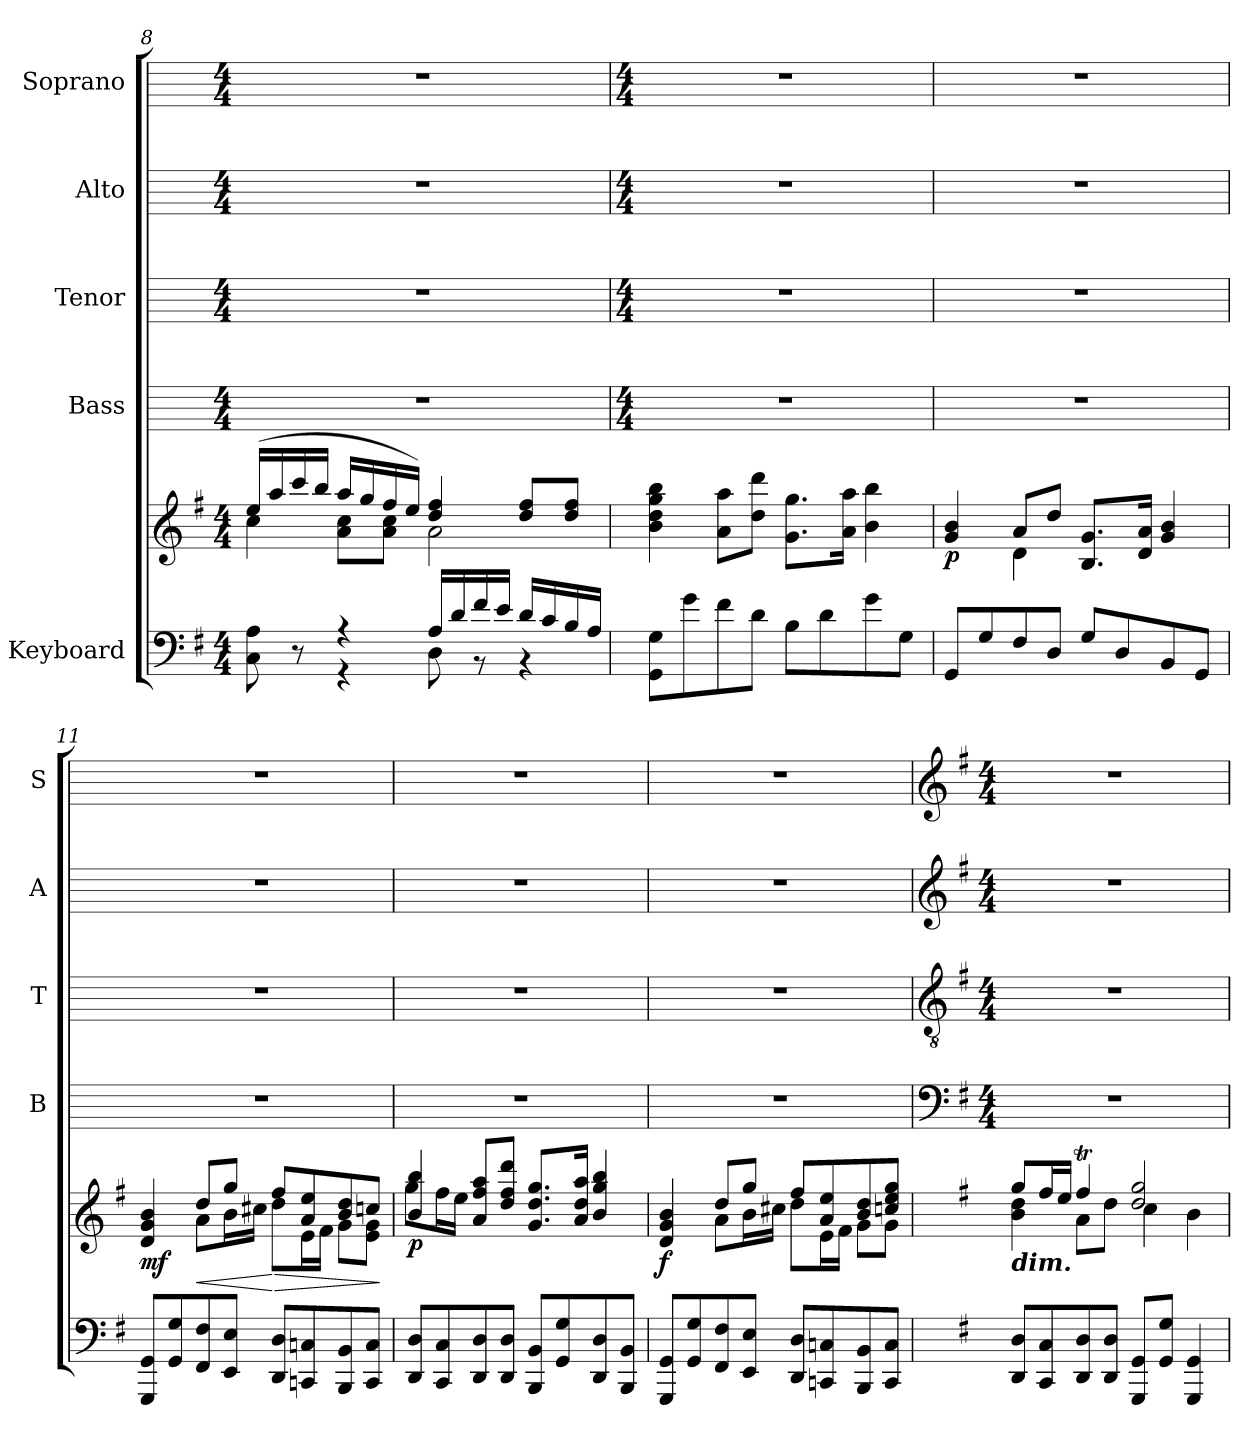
**kern	**kern	**dynam	**kern	**kern	**kern	**kern
*part5	*part5	*part5	*part4	*part3	*part2	*part1
*staff6	*staff5	*staff5/6	*staff4	*staff3	*staff2	*staff1
*I"Keyboard	*	*	*I"Bass	*I"Tenor	*I"Alto	*I"Soprano
*	*	*	*I'B	*I'T	*I'A	*I'S
*clefF4	*clefG2	*	*	*	*	*
*k[f#]	*k[f#]	*	*	*	*	*
*G:	*G:	*	*	*	*	*
*M4/4	*M4/4	*	*M4/4	*M4/4	*M4/4	*M4/4
=8	=8	=8	=8	=8	=8	=8
*^	*^	*	*	*	*	*
8C\ 8A\	4ryy	(>16ee/LL	4cc\	.	1r	1r	1r	1r
.	.	16aa/	.	.	.	.	.	.
8r	.	16ccc/	.	.	.	.	.	.
.	.	16bb/JJ	.	.	.	.	.	.
4r	4r	16aa/LL	8a\ 8cc\L	.	.	.	.	.
.	.	16gg/	.	.	.	.	.	.
.	.	16ff#/	8a\ 8cc\J	.	.	.	.	.
.	.	16ee/JJ)	.	.	.	.	.	.
16A/LL	8D	4dd/ 4ff#/	2a\	.	.	.	.	.
16d/	.	.	.	.	.	.	.	.
16f#/	8r	.	.	.	.	.	.	.
16e/JJ	.	.	.	.	.	.	.	.
16d/LL	4r	8dd/ 8ff#/L	.	.	.	.	.	.
16c/	.	.	.	.	.	.	.	.
16B/	.	8dd/ 8ff#/J	.	.	.	.	.	.
16A/JJ	.	.	.	.	.	.	.	.
*v	*v	*	*	*	*	*	*	*
!!LO:LB:g=z
=9	=9	=9	=9	=9	=9	=9	=9
*	*	*	*	*M4/4	*M4/4	*M4/4	*M4/4
8GG\ 8G\L	4b\ 4dd\ 4gg\ 4bb\	2ryy	.	1r	1r	1r	1r
8g\	.	.	.	.	.	.	.
8f#\	8a\ 8aa\L	.	.	.	.	.	.
8d\J	8dd\ 8ddd\J	.	.	.	.	.	.
8B\L	8.g\ 8.gg\L	2ryy	.	.	.	.	.
8d\	.	.	.	.	.	.	.
.	16a\ 16aa\J	.	.	.	.	.	.
8g\	4b\ 4bb\	.	.	.	.	.	.
8G\J	.	.	.	.	.	.	.
=10	=10	=10	=10	=10	=10	=10	=10
!	!	!	!LO:DY:b	!	!	!	!
8GGL	4g/ 4b/	4ryy	p	1r	1r	1r	1r
8G	.	.	.	.	.	.	.
8F#	8a/L	4d\	.	.	.	.	.
8DJ	8dd/J	.	.	.	.	.	.
8GL	8.B/ 8.g/L	2ryy	.	.	.	.	.
8D	.	.	.	.	.	.	.
.	16d/ 16a/J	.	.	.	.	.	.
8BB	4g/ 4b/	.	.	.	.	.	.
8GGJ	.	.	.	.	.	.	.
=11	=11	=11	=11	=11	=11	=11	=11
!	!	!	!LO:DY:b	!	!	!	!
8GGG 8GGL	4d/ 4g/ 4b/	4ryy	mf	1r	1r	1r	1r
8GG 8G	.	.	.	.	.	.	.
!	!	!	!LO:HP:b	!	!	!	!
8FF# 8F#	8dd/L	8a\L	<	.	.	.	.
8EE 8EJ	8gg/J	16b\L	.	.	.	.	.
.	.	16cc#X\JJ	.	.	.	.	.
!	!	!	!LO:HP:n=1:b	!	!	!	!
8DD 8DL	8ff#/L	8dd\L	[ >	.	.	.	.
8CCn 8Cn	8a/ 8ee/	16e\L	.	.	.	.	.
.	.	16f#\JJ	.	.	.	.	.
8BBB 8BB	8b/ 8dd/	8g\L	.	.	.	.	.
8CC 8CJ	8ccn/J	8e\ 8g\J	.	.	.	.	.
*	*v	*v	*	*	*	*	*
.	.	]	.	.	.	.
=12	=12	=12	=12	=12	=12	=12
*	*^	*	*	*	*	*
!	!	!	!LO:DY:b	!	!	!	!
8DD 8DL	4b/ 4bb/	8gg\L	p	1r	1r	1r	1r
8CC 8C	.	16ff#\L	.	.	.	.	.
.	.	16ee\JJ	.	.	.	.	.
8DD 8D	8a/ 8ff#/ 8aa/L	4ryy	.	.	.	.	.
8DD 8DJ	8dd/ 8ff#/ 8ddd/J	.	.	.	.	.	.
8BBB 8BBL	8.g/ 8.dd/ 8.gg/L	2ryy	.	.	.	.	.
8GG 8G	.	.	.	.	.	.	.
.	16a/ 16dd/ 16aa/J	.	.	.	.	.	.
8DD 8D	4b/ 4gg/ 4bb/	.	.	.	.	.	.
8BBB 8BBJ	.	.	.	.	.	.	.
=13	=13	=13	=13	=13	=13	=13	=13
!	!	!	!LO:DY:b	!	!	!	!
8GGG 8GGL	4d/ 4g/ 4b/	4ryy	f	1r	1r	1r	1r
8GG 8G	.	.	.	.	.	.	.
8FF# 8F#	8dd/L	8a\L	.	.	.	.	.
8EE 8EJ	8gg/J	16b\L	.	.	.	.	.
.	.	16cc#X\JJ	.	.	.	.	.
8DD 8DL	8ff#/L	8dd\L	.	.	.	.	.
8CCn 8Cn	8a/ 8ee/	16e\L	.	.	.	.	.
.	.	16f#\JJ	.	.	.	.	.
8BBB 8BB	8b/ 8dd/	8g\L	.	.	.	.	.
8CC 8CJ	8ccn/ 8ee/ 8gg/J	8g\J	.	.	.	.	.
!!LO:LB:g=z
=14	=14	=14	=14	=14	=14	=14	=14
*	*	*	*	*clefF4	*clefGv2	*clefG2	*clefG2
*	*	*	*	*k[f#]	*k[f#]	*k[f#]	*k[f#]
*	*	*	*	*G:	*G:	*G:	*G:
*	*	*	*	*M4/4	*M4/4	*M4/4	*M4/4
!	!LO:TX:b:Bi:t=dim.	!	!	!	!	!	!
8DD 8DL	8gg/L	4b\ 4dd\	.	1r	1r	1r	1r
8CC 8C	16ff#/L	.	.	.	.	.	.
.	16ee/JJ	.	.	.	.	.	.
8DD 8D	4ff#t/	8a\L	.	.	.	.	.
8DD 8DJ	.	8dd\J	.	.	.	.	.
8GGG 8GGL	2dd/ 2gg/	4cc\	.	.	.	.	.
8GG 8GJ	.	.	.	.	.	.	.
4GGG 4GG	.	4b\	.	.	.	.	.
*	*v	*v	*	*	*	*	*
=	=	=	=	=	=	=
*-	*-	*-	*-	*-	*-	*-
